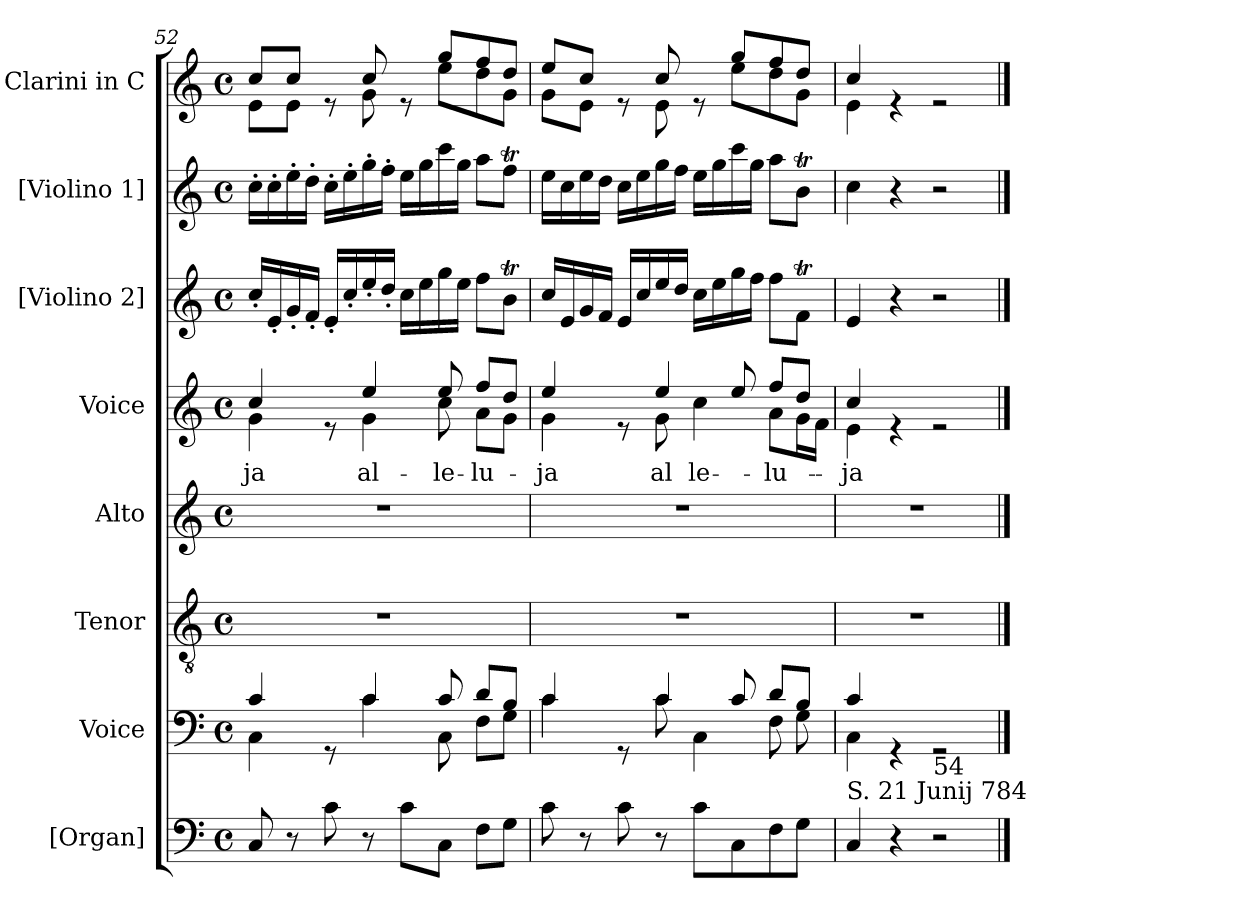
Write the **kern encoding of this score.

**kern	**kern	**kern	**kern	**kern	**text	**kern	**kern	**kern
*part8	*part7	*part6	*part5	*part4	*part4	*part3	*part2	*part1
*staff8	*staff7	*staff6	*staff5	*staff4	*staff4	*staff3	*staff2	*staff1
*I"[Organ]	*I"Voice	*I"Tenor	*I"Alto	*I"Voice	*	*I"[Violino 2]	*I"[Violino 1]	*I"Clarini in C
*	*	*	*I'A	*	*	*I'Vln	*I'Vln	*
!!LO:LB:g=z
*clefF4	*clefF4	*clefGv2	*clefG2	*clefG2	*	*clefG2	*clefG2	*clefG2
*k[]	*k[]	*k[]	*k[]	*k[]	*	*k[]	*k[]	*k[]
*M4/4	*M4/4	*M4/4	*M4/4	*M4/4	*	*M4/4	*M4/4	*M4/4
*met(c)	*met(c)	*met(c)	*met(c)	*met(c)	*	*met(c)	*met(c)	*met(c)
=52	=52	=52	=52	=52	=52	=52	=52	=52
*	*^	*	*	*^	*	*	*	*
!	!	!	!	!	!	!	!LO:LY:b	!	!	!
*	*	*	*	*	*	*	*	*	*	*^
8C/	4c/	4C\	1r	1r	4cc/	4g\	-ja	16cc'/LL	16cc'\LL	8cc/L	8e\L
.	.	.	.	.	.	.	.	16e'/	16cc'\	.	.
8r	.	.	.	.	.	.	.	16g'/	16ee'\	8cc/J	8e\J
.	.	.	.	.	.	.	.	16f'/JJ	16dd'\JJ	.	.
8c\	8rGG	8ryy	.	.	8re	8ryy	.	16e'/LL	16cc'\LL	8re	8ryy
.	.	.	.	.	.	.	.	16cc'/	16ee'\	.	.
!	!	!	!	!	!	!	!LO:LY:b	!	!	!	!
8r	4c/	4c\	.	.	4ee/	4g\	al-	16ee'/	16gg'\	8cc/	8g\
.	.	.	.	.	.	.	.	16dd'/JJ	16ff'\JJ	.	.
8c\L	.	.	.	.	.	.	.	16cc\LL	16ee\LL	8re	8ryy
.	.	.	.	.	.	.	.	16ee\	16gg\	.	.
!	!	!	!	!	!	!	!LO:LY:b	!	!	!	!
8C\J	8c/	8C\	.	.	8ee/	8cc\	-le-	16gg\	16ccc\	8gg/L	8ee\L
.	.	.	.	.	.	.	.	16ee\JJ	16gg\JJ	.	.
!	!	!	!	!	!	!	!LO:LY:b	!	!	!	!
8F\L	8d/L	8F\L	.	.	8ff/L	8a\L	-lu-	8ff\L	8aa\L	8ff/	8dd\
8G\J	8B/J	8G\J	.	.	8dd/J	8g\J	.	8bt\J	8ffT\J	8dd/J	8g\J
=53	=53	=53	=53	=53	=53	=53	=53	=53	=53	=53	=53
!	!	!	!	!	!	!	!LO:LY:b	!	!	!	!
8c\	4c/	4c\	1r	1r	4ee/	4g\	-ja	16cc/LL	16ee\LL	8ee/L	8g\L
.	.	.	.	.	.	.	.	16e/	16cc\	.	.
8r	.	.	.	.	.	.	.	16g/	16ee\	8cc/J	8e\J
.	.	.	.	.	.	.	.	16f/JJ	16dd\JJ	.	.
8c\	8rGG	8ryy	.	.	8re	8ryy	.	16e/LL	16cc\LL	8re	8ryy
.	.	.	.	.	.	.	.	16cc/	16ee\	.	.
!	!	!	!	!	!	!	!LO:LY:b	!	!	!	!
8r	4c/	8c\	.	.	4ee/	8g\	al-	16ee/	16gg\	8cc/	8e\
.	.	.	.	.	.	.	.	16dd/JJ	16ff\JJ	.	.
!	!	!	!	!	!	!	!LO:LY:b	!	!	!	!
8c\L	.	4C\	.	.	.	4cc\	-le-	16cc\LL	16ee\LL	8re	8ryy
.	.	.	.	.	.	.	.	16ee\	16gg\	.	.
8C\	8c/	.	.	.	8ee/	.	.	16gg\	16ccc\	8gg/L	8ee\L
.	.	.	.	.	.	.	.	16ff\JJ	16gg\JJ	.	.
!	!	!	!	!	!	!	!LO:LY:b	!	!	!	!
8F\	8d/L	8F\	.	.	8ff/L	8a\L	-lu-	8ff\L	8aa\L	8ff/	8dd\
8G\J	8B/J	8G\	.	.	8dd/J	16g\L	.	8fT\J	8bt\J	8dd/J	8g\J
.	.	.	.	.	.	16f\JJ	.	.	.	.	.
=54	=54	=54	=54	=54	=54	=54	=54	=54	=54	=54	=54
!LO:TX:a:t=S. 21 Junij 784	!	!	!	!	!	!	!	!	!	!	!
!	!	!	!	!	!	!	!LO:LY:b	!	!	!	!
4C/	4c/	4C\	1r	1r	4cc/	4e\	-ja	4e/	4cc\	4cc/	4e\
4r	4rGG	2.ryy	.	.	4re	2.ryy	.	4r	4r	4re	2.ryy
!LO:TX:a:t=54	!	!	!	!	!	!	!	!	!	!	!
2r	2rGG	.	.	.	2re	.	.	2r	2r	2re	.
*	*v	*v	*	*	*v	*v	*	*	*	*v	*v
==	==	==	==	==	==	==	==	==
*-	*-	*-	*-	*-	*-	*-	*-	*-
